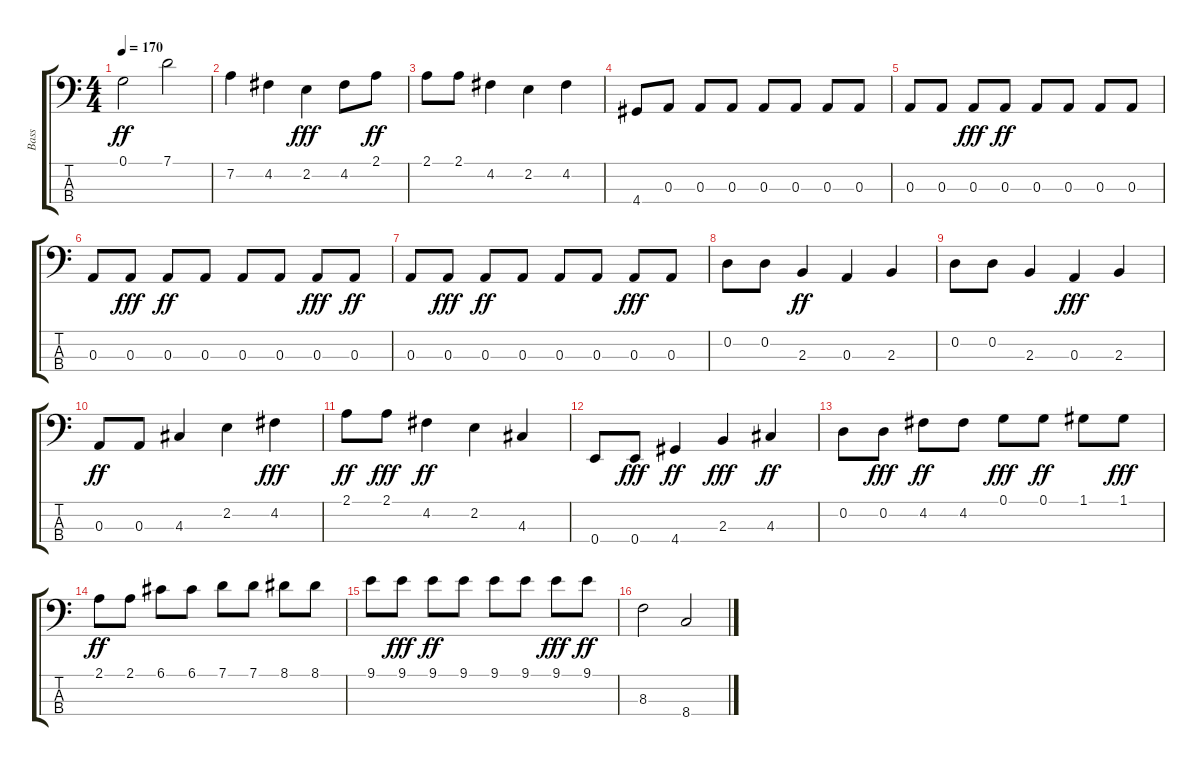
\track ("Bass" "Bass") {instrument electricbassfinger}
\staff {score tabs}
\tuning (G2 D2 A1 E1) {hide}
\ts (4 4)
\tempo 170
\clef f4
\ks c
0.1.2{dy ff} 7.1.2 |
7.2.4 4.2.4 2.2.4{dy fff} 4.2.8 2.1.8{dy ff} |
2.1.8 2.1.8 4.2.4 2.2.4 4.2.4 |
4.4.8 0.3.8 0.3.8 0.3.8 0.3.8 0.3.8 0.3.8 0.3.8 |
0.3.8 0.3.8 0.3.8{dy fff} 0.3.8{dy ff} 0.3.8 0.3.8 0.3.8 0.3.8 |
0.3.8 0.3.8{dy fff} 0.3.8{dy ff} 0.3.8 0.3.8 0.3.8 0.3.8{dy fff} 0.3.8{dy ff} |
0.3.8 0.3.8{dy fff} 0.3.8{dy ff} 0.3.8 0.3.8 0.3.8 0.3.8{dy fff} 0.3.8 |
0.2.8 0.2.8 2.3.4{dy ff} 0.3.4 2.3.4 |
0.2.8 0.2.8 2.3.4 0.3.4{dy fff} 2.3.4 |
0.3.8{dy ff} 0.3.8 4.3.4 2.2.4 4.2.4{dy fff} |
2.1.8{dy ff} 2.1.8{dy fff} 4.2.4{dy ff} 2.2.4 4.3.4 |
0.4.8 0.4.8{dy fff} 4.4.4{dy ff} 2.3.4{dy fff} 4.3.4{dy ff} |
0.2.8 0.2.8{dy fff} 4.2.8{dy ff} 4.2.8 0.1.8{dy fff} 0.1.8{dy ff} 1.1.8 1.1.8{dy fff} |
2.1.8{dy ff} 2.1.8 6.1.8 6.1.8 7.1.8 7.1.8 8.1.8 8.1.8 |
9.1.8 9.1.8{dy fff} 9.1.8{dy ff} 9.1.8 9.1.8 9.1.8 9.1.8{dy fff} 9.1.8{dy ff} |
8.3.2 8.4.2
